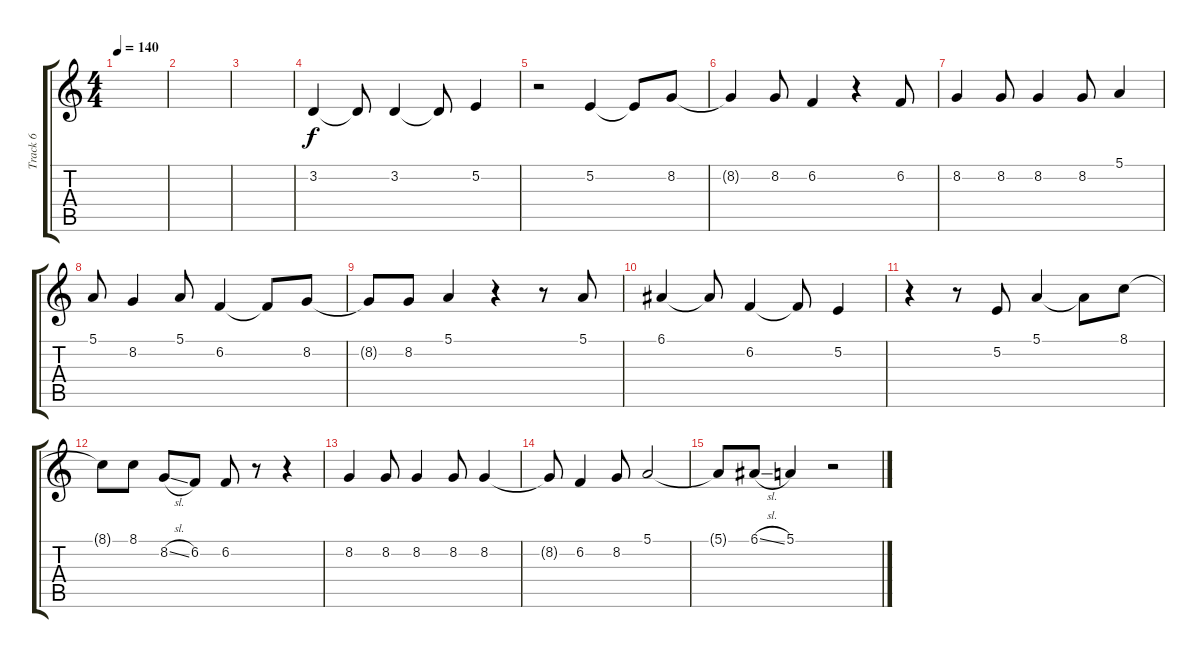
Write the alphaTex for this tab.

\track ("Track 6" "Track 6") {instrument lead6voice}
\staff {score tabs}
\tuning (E4 B3 G3 D3 A2 E2) {hide}
\ts (4 4)
\tempo 140
\clef g2
\ks c
|
|
|
3.2.4 3.2{t}.8 3.2.4 3.2{t}.8 5.2.4 |
r.2 5.2.4 5.2{t}.8 8.2.8 |
8.2{t}.4 8.2.8 6.2.4 r.4 6.2.8 |
8.2.4 8.2.8 8.2.4 8.2.8 5.1.4 |
5.1.8 8.2.4 5.1.8 6.2.4 6.2{t}.8 8.2.8 |
8.2{t}.8 8.2.8 5.1.4 r.4 r.8 5.1.8 |
6.1.4 6.1{t}.8 6.2.4 6.2{t}.8 5.2.4 |
r.4 r.8 5.2.8 5.1.4 5.1{t}.8 8.1.8 |
8.1{t}.8 8.1.8 8.2{sl}.8 6.2.8 6.2.8 r.8 r.4 |
8.2.4 8.2.8 8.2.4 8.2.8 8.2.4 |
8.2{t}.8 6.2.4 8.2.8 5.1.2 |
5.1{t}.8 6.1{sl}.8 5.1.4 r.2
